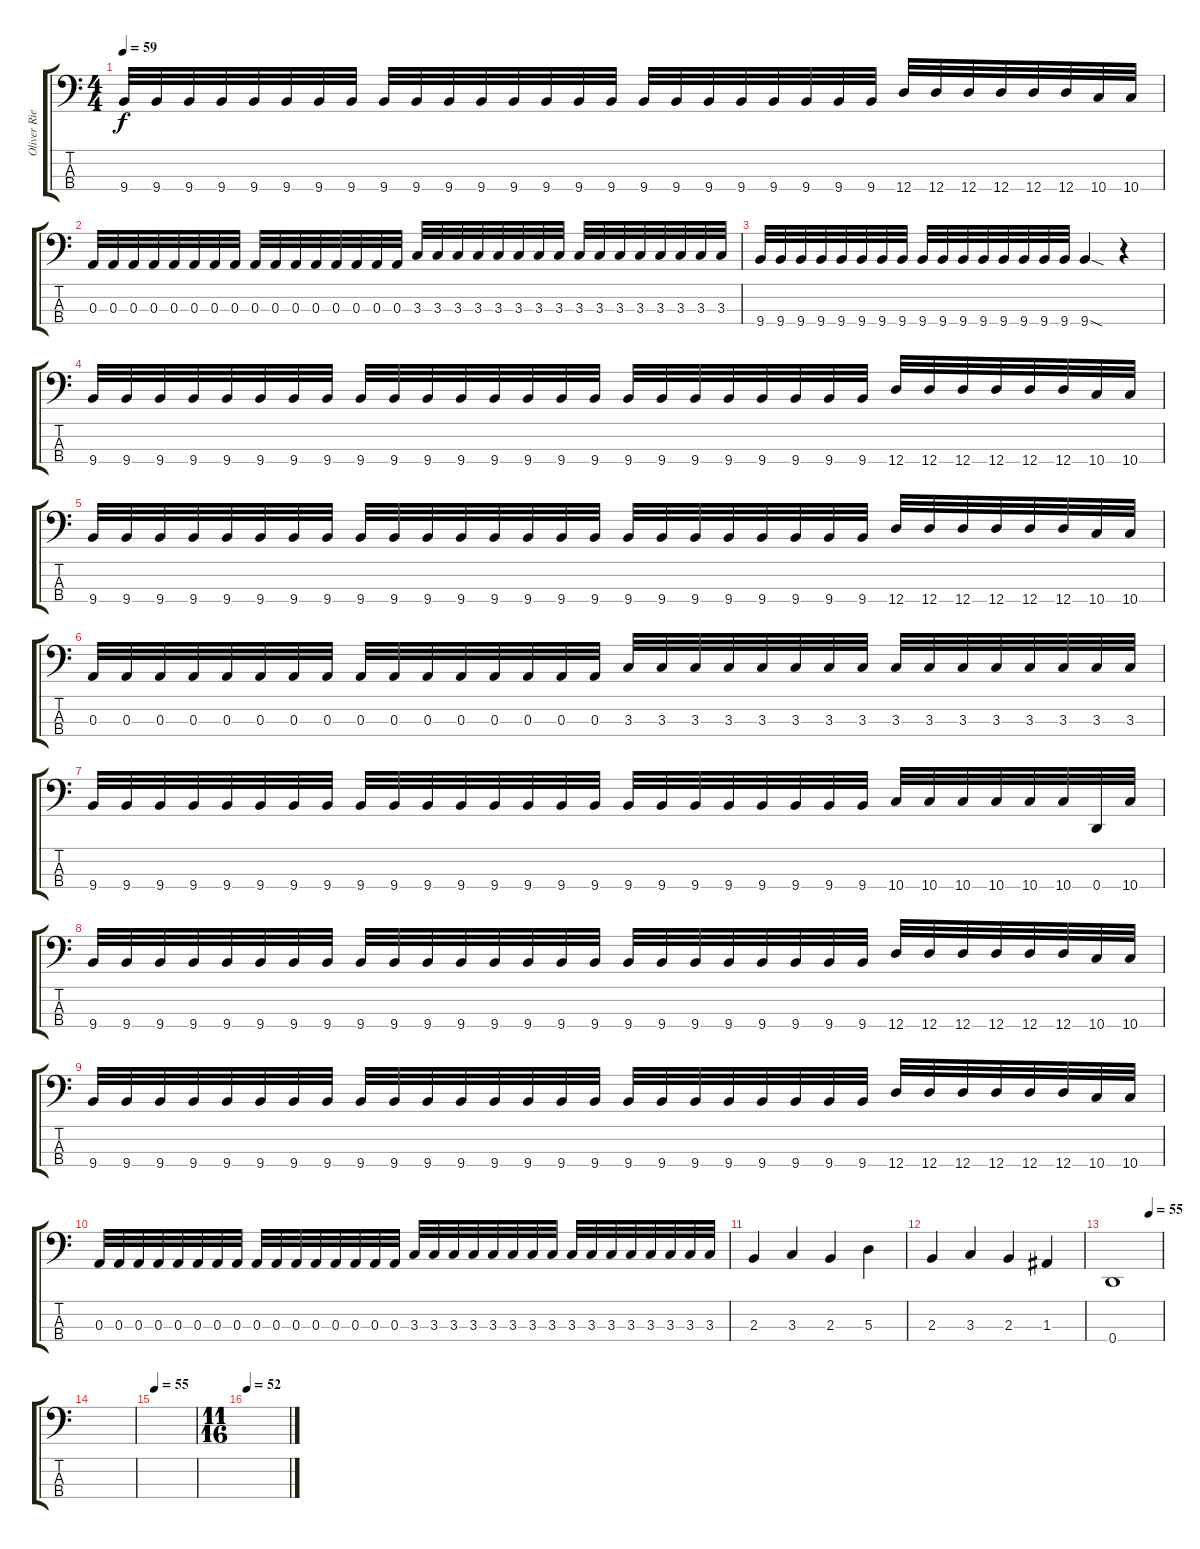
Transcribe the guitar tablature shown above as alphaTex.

\track ("Oliver Riedel" "Oliver Rie") {instrument fretlessbass}
\staff {score tabs}
\tuning (G2 D2 A1 D1) {hide}
\ts (4 4)
\tempo 59
\clef f4
\ks c
9.4.32{dy f} 9.4.32 9.4.32 9.4.32 9.4.32 9.4.32 9.4.32 9.4.32 9.4.32 9.4.32 9.4.32 9.4.32 9.4.32 9.4.32 9.4.32 9.4.32 9.4.32 9.4.32 9.4.32 9.4.32 9.4.32 9.4.32 9.4.32 9.4.32 12.4.32 12.4.32 12.4.32 12.4.32 12.4.32 12.4.32 10.4.32 10.4.32 |
0.3.32 0.3.32 0.3.32 0.3.32 0.3.32 0.3.32 0.3.32 0.3.32 0.3.32 0.3.32 0.3.32 0.3.32 0.3.32 0.3.32 0.3.32 0.3.32 3.3.32 3.3.32 3.3.32 3.3.32 3.3.32 3.3.32 3.3.32 3.3.32 3.3.32 3.3.32 3.3.32 3.3.32 3.3.32 3.3.32 3.3.32 3.3.32 |
9.4.32 9.4.32 9.4.32 9.4.32 9.4.32 9.4.32 9.4.32 9.4.32 9.4.32 9.4.32 9.4.32 9.4.32 9.4.32 9.4.32 9.4.32 9.4.32 9.4{sod}.4 r.4 |
9.4.32 9.4.32 9.4.32 9.4.32 9.4.32 9.4.32 9.4.32 9.4.32 9.4.32 9.4.32 9.4.32 9.4.32 9.4.32 9.4.32 9.4.32 9.4.32 9.4.32 9.4.32 9.4.32 9.4.32 9.4.32 9.4.32 9.4.32 9.4.32 12.4.32 12.4.32 12.4.32 12.4.32 12.4.32 12.4.32 10.4.32 10.4.32 |
9.4.32 9.4.32 9.4.32 9.4.32 9.4.32 9.4.32 9.4.32 9.4.32 9.4.32 9.4.32 9.4.32 9.4.32 9.4.32 9.4.32 9.4.32 9.4.32 9.4.32 9.4.32 9.4.32 9.4.32 9.4.32 9.4.32 9.4.32 9.4.32 12.4.32 12.4.32 12.4.32 12.4.32 12.4.32 12.4.32 10.4.32 10.4.32 |
0.3.32 0.3.32 0.3.32 0.3.32 0.3.32 0.3.32 0.3.32 0.3.32 0.3.32 0.3.32 0.3.32 0.3.32 0.3.32 0.3.32 0.3.32 0.3.32 3.3.32 3.3.32 3.3.32 3.3.32 3.3.32 3.3.32 3.3.32 3.3.32 3.3.32 3.3.32 3.3.32 3.3.32 3.3.32 3.3.32 3.3.32 3.3.32 |
9.4.32 9.4.32 9.4.32 9.4.32 9.4.32 9.4.32 9.4.32 9.4.32 9.4.32 9.4.32 9.4.32 9.4.32 9.4.32 9.4.32 9.4.32 9.4.32 9.4.32 9.4.32 9.4.32 9.4.32 9.4.32 9.4.32 9.4.32 9.4.32 10.4.32 10.4.32 10.4.32 10.4.32 10.4.32 10.4.32 0.4.32 10.4.32 |
9.4.32 9.4.32 9.4.32 9.4.32 9.4.32 9.4.32 9.4.32 9.4.32 9.4.32 9.4.32 9.4.32 9.4.32 9.4.32 9.4.32 9.4.32 9.4.32 9.4.32 9.4.32 9.4.32 9.4.32 9.4.32 9.4.32 9.4.32 9.4.32 12.4.32 12.4.32 12.4.32 12.4.32 12.4.32 12.4.32 10.4.32 10.4.32 |
9.4.32 9.4.32 9.4.32 9.4.32 9.4.32 9.4.32 9.4.32 9.4.32 9.4.32 9.4.32 9.4.32 9.4.32 9.4.32 9.4.32 9.4.32 9.4.32 9.4.32 9.4.32 9.4.32 9.4.32 9.4.32 9.4.32 9.4.32 9.4.32 12.4.32 12.4.32 12.4.32 12.4.32 12.4.32 12.4.32 10.4.32 10.4.32 |
0.3.32 0.3.32 0.3.32 0.3.32 0.3.32 0.3.32 0.3.32 0.3.32 0.3.32 0.3.32 0.3.32 0.3.32 0.3.32 0.3.32 0.3.32 0.3.32 3.3.32 3.3.32 3.3.32 3.3.32 3.3.32 3.3.32 3.3.32 3.3.32 3.3.32 3.3.32 3.3.32 3.3.32 3.3.32 3.3.32 3.3.32 3.3.32 |
2.3.4 3.3.4 2.3.4 5.3.4 |
2.3.4 3.3.4 2.3.4 1.3.4 |
\tempo (55 0.75)
0.4.1 |
|
\tempo 55
|
\ts (11 16)
\tempo 52
